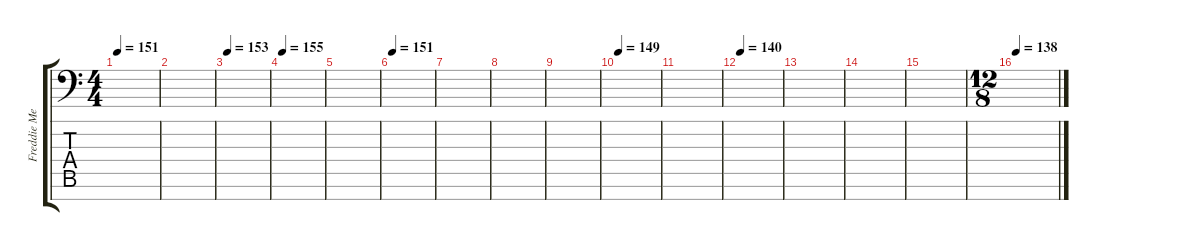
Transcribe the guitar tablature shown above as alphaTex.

\track ("Freddie Mercury - Bechstein Co" "Freddie Me") {instrument overdrivenguitar}
\staff {score tabs}
\tuning (G2 D2 A1 E1 B0 C-1 C-1) {hide}
\ts (4 4)
\tempo 151
\clef f4
\ks c
|
|
\tempo 153
|
\tempo 155
|
|
\tempo 151
|
|
|
|
\tempo 149
|
|
\tempo 140
|
|
|
|
\ts (12 8)
\tempo 138
